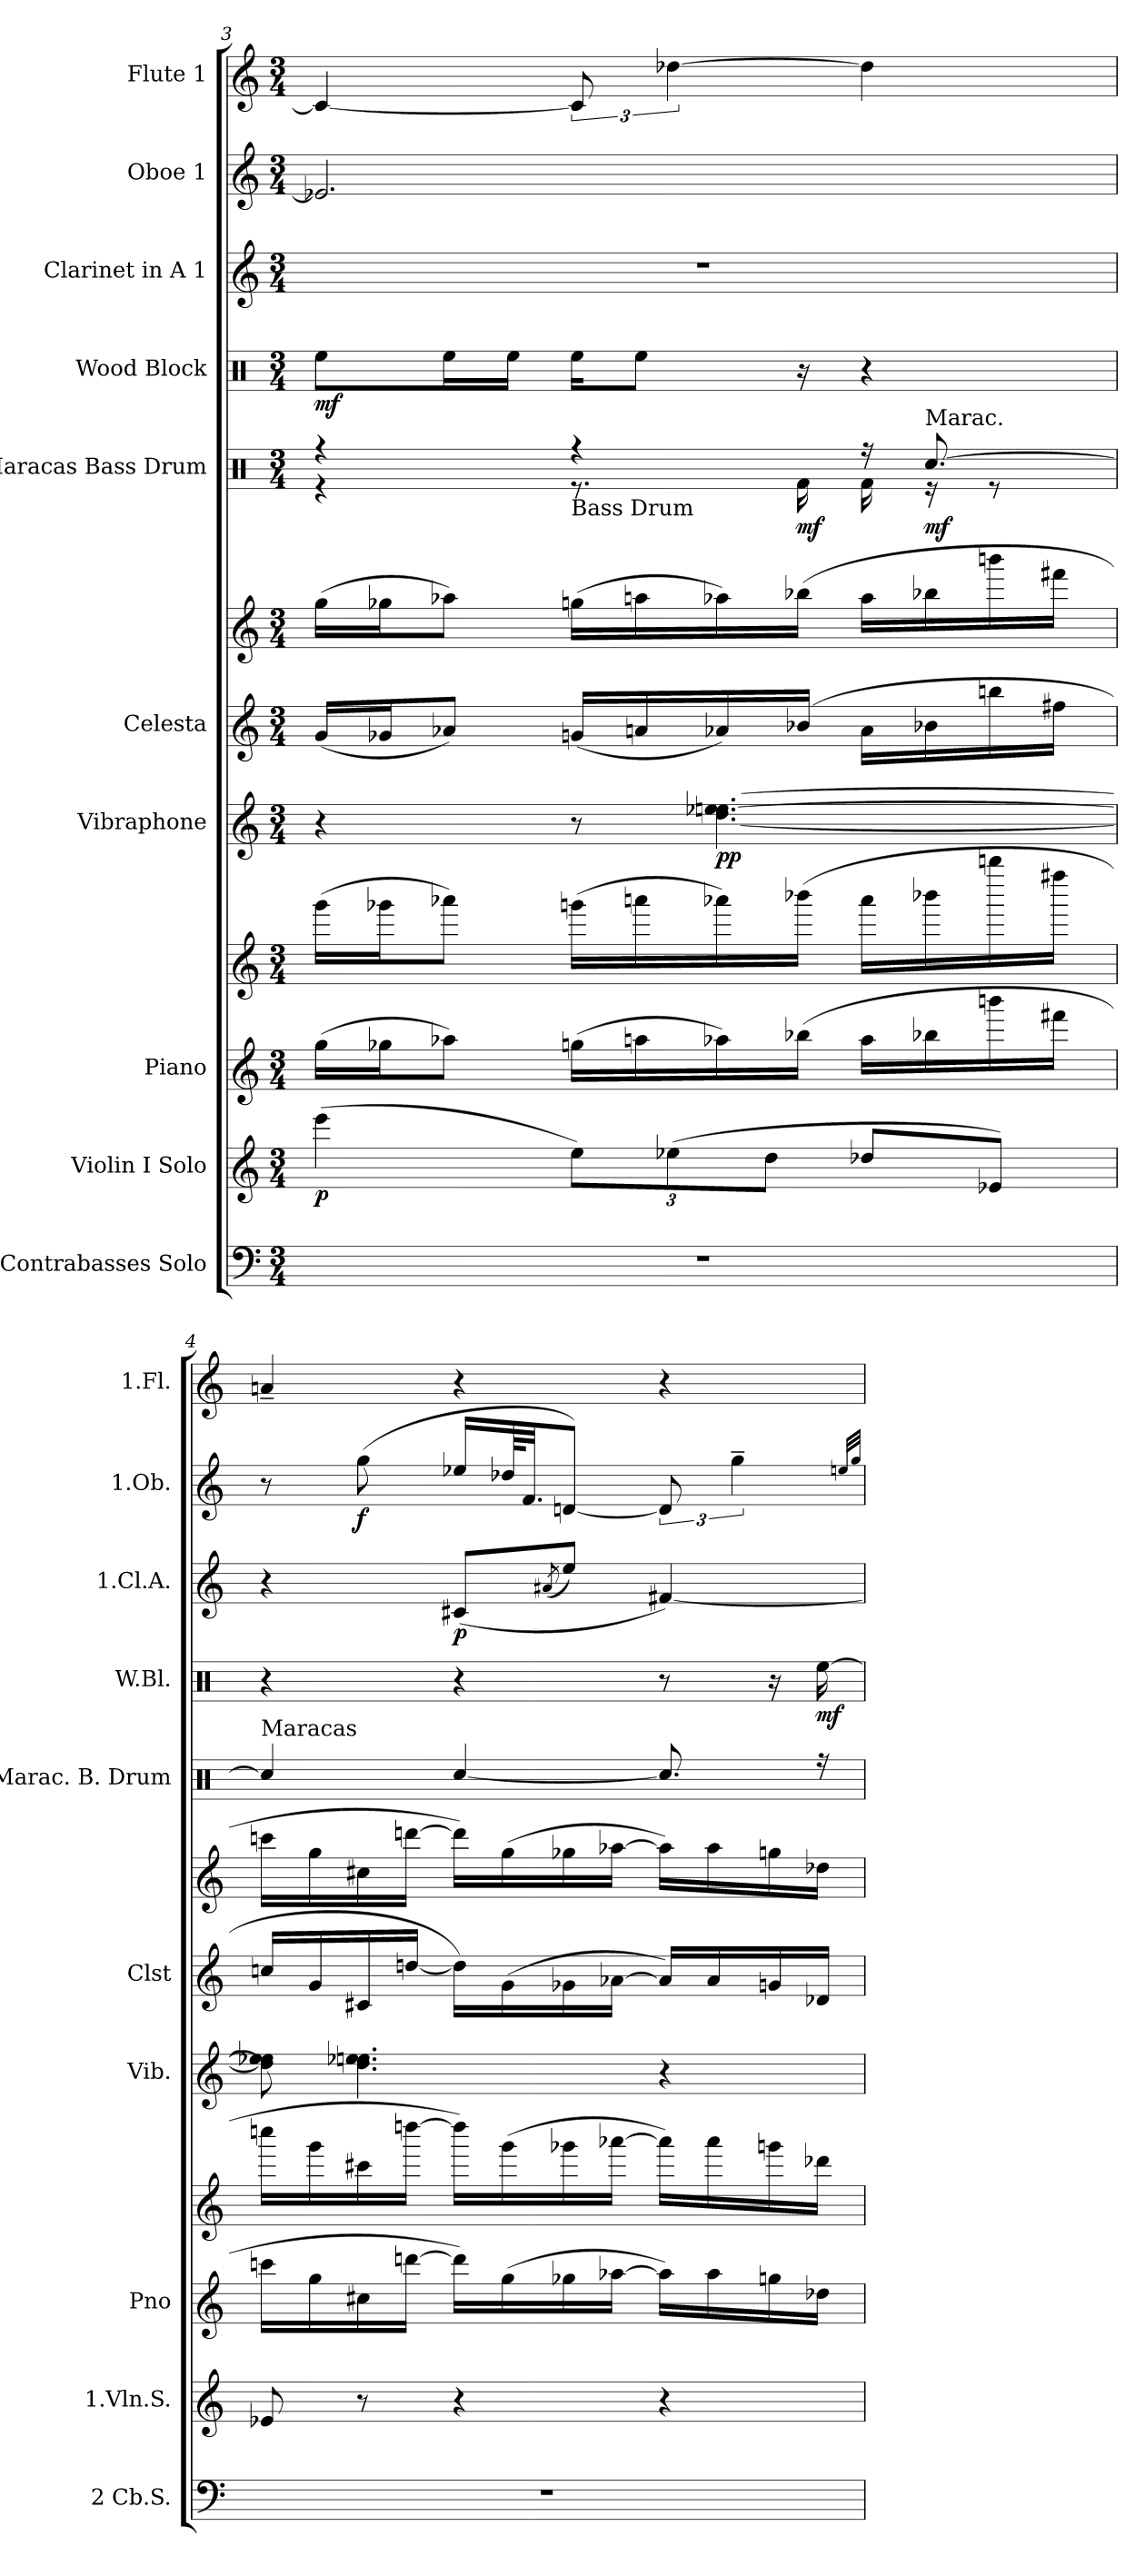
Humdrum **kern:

**kern	**kern	**dynam	**kern	**kern	**kern	**dynam	**kern	**kern	**kern	**dynam	**kern	**dynam	**kern	**dynam	**kern	**dynam	**kern
*part10	*part9	*part9	*part8	*part8	*part7	*part7	*part6	*part6	*part5	*part5	*part4	*part4	*part3	*part3	*part2	*part2	*part1
*staff12	*staff11	*staff11	*staff10	*staff9	*staff8	*staff8	*staff7	*staff6	*staff5	*staff5	*staff4	*staff4	*staff3	*staff3	*staff2	*staff2	*staff1
*I"2 Contrabasses Solo	*I"Violin I Solo	*	*I"Piano	*	*I"Vibraphone	*	*I"Celesta	*	*I"Maracas Bass Drum	*	*I"Wood Block	*	*I"Clarinet in A 1	*	*I"Oboe 1	*	*I"Flute 1
*I'2 Cb.S.	*I'1.Vln.S.	*	*I'Pno	*	*I'Vib.	*	*I'Clst	*	*I'Marac. B. Drum	*	*I'W.Bl.	*	*I'1.Cl.A.	*	*I'1.Ob.	*	*I'1.Fl.
*clefF4	*clefG2	*	*clefG2	*clefG2	*clefG2	*	*clefG2	*clefG2	*clefX	*	*clefX	*	*clefG2	*	*clefG2	*	*clefG2
*ITrd7c12	*	*	*	*	*	*	*ITrd-7c-12	*ITrd-7c-12	*	*	*	*	*ITrd2c3	*	*	*	*
*k[]	*k[]	*	*k[]	*k[]	*k[]	*	*k[]	*k[]	*k[]	*	*k[]	*	*k[f#c#g#]	*	*k[]	*	*k[]
*M3/4	*M3/4	*	*M3/4	*M3/4	*M3/4	*	*M3/4	*M3/4	*M3/4	*	*M3/4	*	*M3/4	*	*M3/4	*	*M3/4
=3	=3	=3	=3	=3	=3	=3	=3	=3	=3	=3	=3	=3	=3	=3	=3	=3	=3
*	*	*	*	*	*	*	*	*	*^	*	*	*	*	*	*	*	*
4%3r	(4eee	p	(16ggLL	(16gggLL	4r	.	(16ggLL	(16gggLL	4rff	4re	.	8Ree\L	mf	4%3r	.	2.e-X]	.	4c_
.	.	.	16gg-XJ	16ggg-XJ	.	.	16gg-XJ	16ggg-XJ	.	.	.	.	.	.	.	.	.	.
.	.	.	8aa-XJ)	8aaa-XJ)	.	.	8aa-XJ)	8aaa-XJ)	.	.	.	16Ree\L	.	.	.	.	.	.
.	.	.	.	.	.	.	.	.	.	.	.	16Ree\JJ	.	.	.	.	.	.
!	!	!	!	!	!	!	!	!	!LO:TX:b:t=Bass Drum	!	!	!	!	!	!	!	!	!
.	12eeL)	.	(16ggnLL	(16gggnLL	8r	.	(16ggnLL	(16gggnLL	4rff	8.re	.	16Ree\KL	.	.	.	.	.	12c]
.	.	.	16aan	16aaan	.	.	16aan	16aaan	.	.	.	8Ree\J	.	.	.	.	.	.
.	(12ee-X	.	.	.	.	.	.	.	.	.	.	.	.	.	.	.	.	[6dd-X
.	.	.	16aa-X)	16aaa-X)	[4.dd [4.ee-X [4.een	pp	16aa-X)	16aaa-X)	.	.	.	.	.	.	.	.	.	.
.	12ddJ	.	.	.	.	.	.	.	.	.	.	.	.	.	.	.	.	.
.	.	.	(16bb-XJJ	(16bbb-XJJ	.	.	(16bb-XJJ	(16bbb-XJJ	.	16Rf\	mf	16r	.	.	.	.	.	.
.	8dd-XL	.	16aa-LL	16aaa-LL	.	.	16aa-LL	16aaa-LL	16rff	16Rf\	.	4r	.	.	.	.	.	4dd-]
!	!	!	!	!	!	!	!	!	!LO:TX:a:t=Marac.	!	!	!	!	!	!	!	!	!
.	.	.	16bb-X	16bbb-X	.	.	16bb-X	16bbb-X	[8.Rcc/	16re	mf	.	.	.	.	.	.	.
.	8e-XJ)	.	16bbbn	16bbbbn	.	.	16bbbn	16bbbbn	.	8re	.	.	.	.	.	.	.	.
.	.	.	16fff#XJJ	16ffff#XJJ	.	.	16fff#XJJ	16ffff#XJJ	.	.	.	.	.	.	.	.	.	.
*	*	*	*	*	*	*	*	*	*v	*v	*	*	*	*	*	*	*	*
=4	=4	=4	=4	=4	=4	=4	=4	=4	=4	=4	=4	=4	=4	=4	=4	=4	=4
!	!	!	!	!	!	!	!	!	!LO:TX:a:t=Maracas	!	!	!	!	!	!	!	!
4%3r	8e-X	.	16cccnLL	16ccccnLL	8dd] 8ee-X] 8een]	.	16cccnLL	16ccccnLL	4Rcc/]	.	4r	.	4r	.	8r	.	4an~
.	.	.	16gg	16ggg	.	.	16gg	16ggg	.	.	.	.	.	.	.	.	.
.	8r	.	16cc#X	16ccc#X	4.dd 4.ee-X 4.een	.	16cc#X	16ccc#X	.	.	.	.	.	.	(8gg	f	.
.	.	.	[16dddnJJ	[16ddddnJJ	.	.	[16dddnJJ	[16ddddnJJ	.	.	.	.	.	.	.	.	.
.	4r	.	16dddLL])	16ddddLL])	.	.	16dddLL])	16ddddLL])	[4Rcc/	.	4r	.	(8A#XL	p	16ee-XLL	.	4r
.	.	.	(16gg	(16ggg	.	.	(16gg	(16ggg	.	.	.	.	.	.	64dd-XKL	.	.
.	.	.	.	.	.	.	.	.	.	.	.	.	.	.	32.fJJ	.	.
.	.	.	.	.	.	.	.	.	.	.	.	.	(8qf##X/	.	.	.	.
.	.	.	16gg-X	16ggg-X	.	.	16gg-X	16ggg-X	.	.	.	.	8cc#J)	.	[8dnJ)	.	.
.	.	.	[16aa-XJJ	[16aaa-XJJ	.	.	[16aa-XJJ	[16aaa-XJJ	.	.	.	.	.	.	.	.	.
.	4r	.	16aa-LL])	16aaa-LL])	4r	.	16aa-LL])	16aaa-LL])	8.Rcc/]	.	8r	.	[4d#X)	.	12d]	.	4r
.	.	.	16aa-	16aaa-	.	.	16aa-	16aaa-	.	.	.	.	.	.	.	.	.
.	.	.	.	.	.	.	.	.	.	.	.	.	.	.	6gg~	.	.
.	.	.	16ggn	16gggn	.	.	16ggn	16gggn	.	.	16r	.	.	.	.	.	.
.	.	.	16dd-XJJ	16ddd-XJJ	.	.	16dd-XJJ	16ddd-XJJ	16rff	.	[16Ree\	mf	.	.	.	.	.
.	.	.	.	.	.	.	.	.	.	.	.	.	.	.	32qqeen/LLL	.	.
.	.	.	.	.	.	.	.	.	.	.	.	.	.	.	32qqgg/JJJ	.	.
=	=	=	=	=	=	=	=	=	=	=	=	=	=	=	=	=	=
*-	*-	*-	*-	*-	*-	*-	*-	*-	*-	*-	*-	*-	*-	*-	*-	*-	*-
